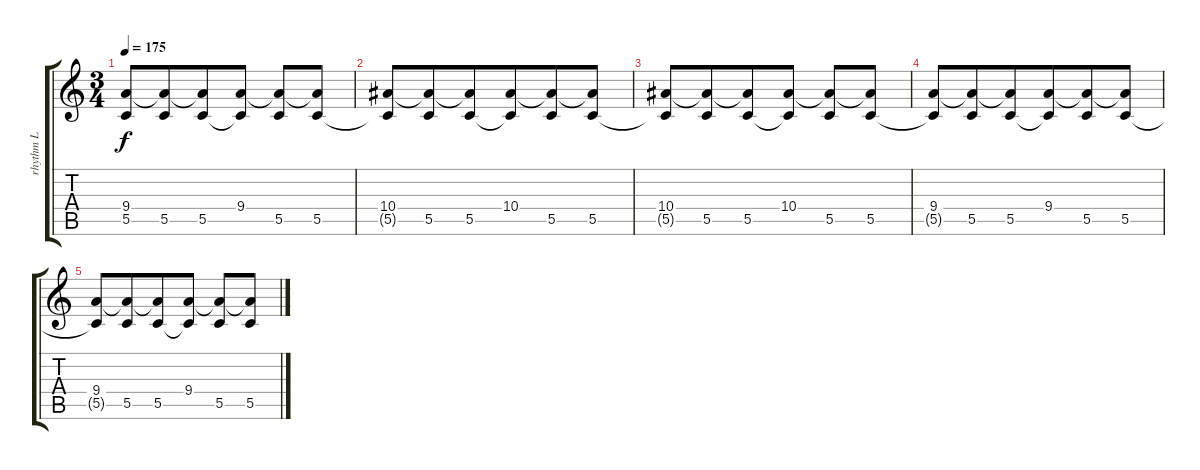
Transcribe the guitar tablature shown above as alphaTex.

\track ("rhythm L" "rhythm L") {instrument overdrivenguitar bank 255}
\staff {score tabs}
\tuning (D4 A3 F3 C3 G2 C2) {hide}
\ts (3 4)
\tempo 175
\clef g2
\ks c
(9.4 5.5{t}).8{dy f beam merge} (9.4{t} 5.5).8{beam merge} (9.4{t} 5.5).8{beam merge} (9.4 5.5{t}).8 (9.4{t} 5.5).8 (9.4{t} 5.5).8 |
(10.4 5.5{t}).8{beam merge} (10.4{t} 5.5).8{beam merge} (10.4{t} 5.5).8{beam merge} (10.4 5.5{t}).8{beam merge} (10.4{t} 5.5).8{beam merge} (10.4{t} 5.5).8 |
(10.4 5.5{t}).8{beam merge} (10.4{t} 5.5).8{beam merge} (10.4{t} 5.5).8{beam merge} (10.4 5.5{t}).8 (10.4{t} 5.5).8 (10.4{t} 5.5).8 |
(9.4 5.5{t}).8{beam merge} (9.4{t} 5.5).8{beam merge} (9.4{t} 5.5).8{beam merge} (9.4 5.5{t}).8{beam merge} (9.4{t} 5.5).8{beam merge} (9.4{t} 5.5).8 |
(9.4 5.5{t}).8{beam merge} (9.4{t} 5.5).8{beam merge} (9.4{t} 5.5).8{beam merge} (9.4 5.5{t}).8 (9.4{t} 5.5).8 (9.4{t} 5.5).8
